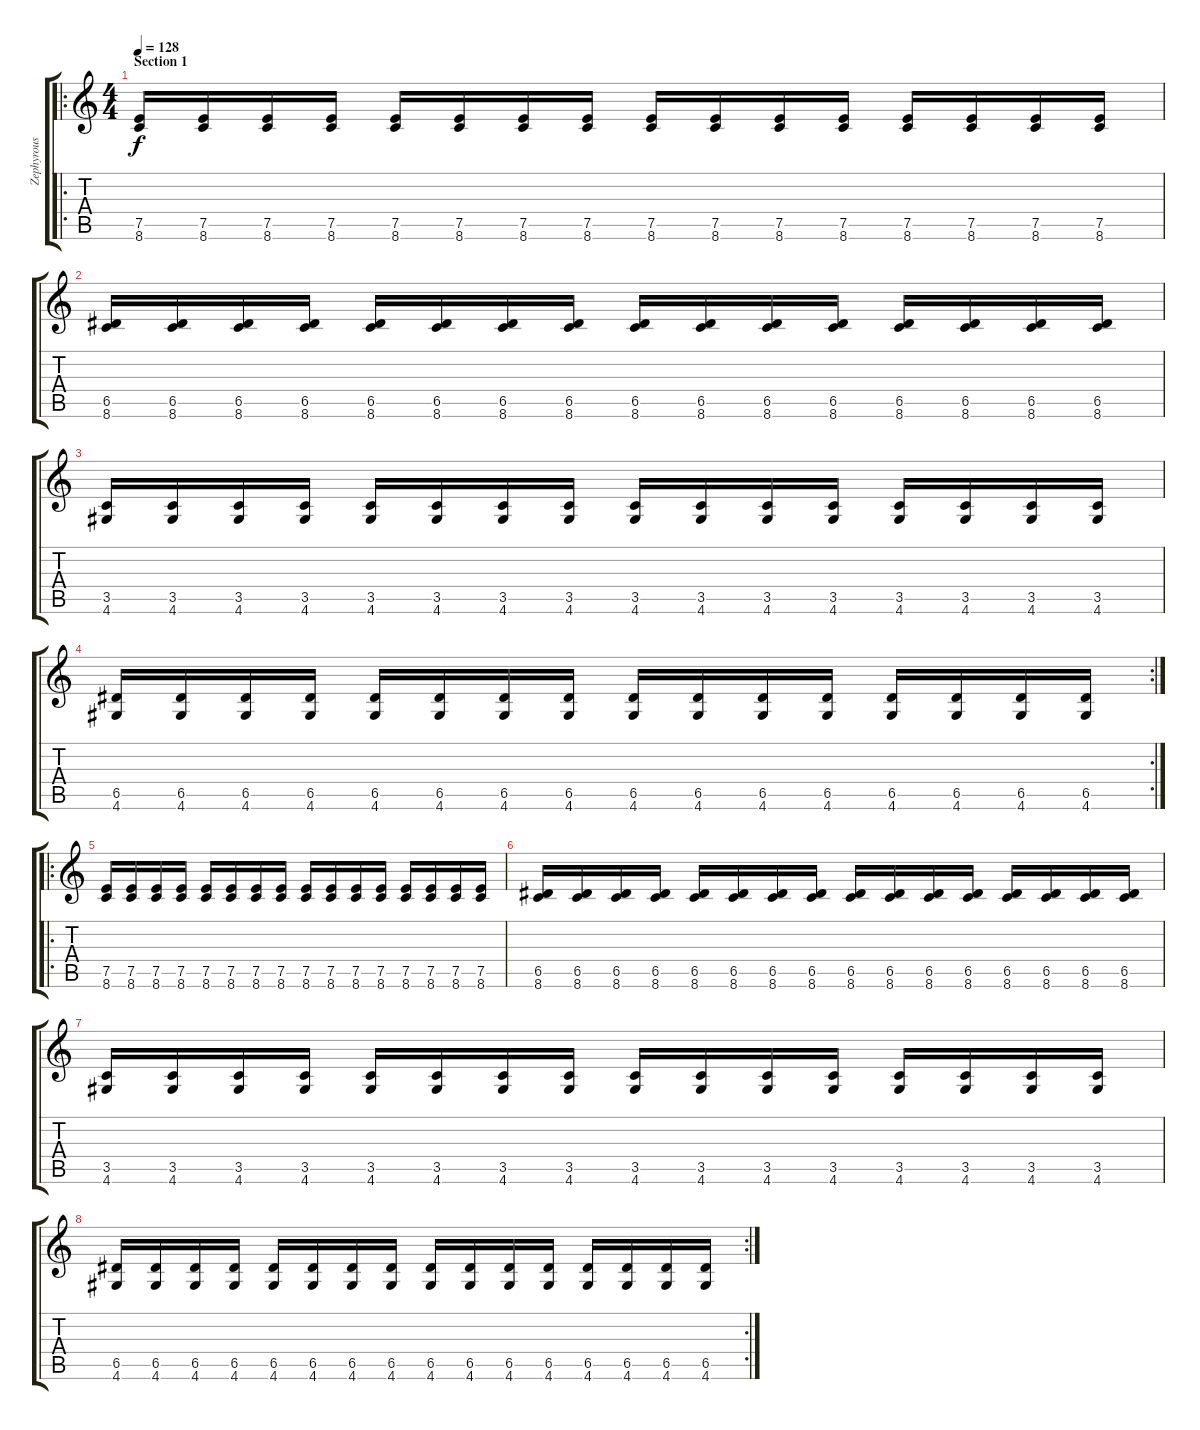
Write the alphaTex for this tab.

\track ("Zephyrous" "Zephyrous") {instrument distortionguitar}
\staff {score tabs}
\tuning (E4 B3 G3 D3 A2 E2) {hide}
\ro
\ts (4 4)
\section ("" "Section 1")
\tempo 128
\clef g2
\ks c
(7.5 8.6).16{dy f instrument distortionguitar} (7.5 8.6).16 (7.5 8.6).16 (7.5 8.6).16 (7.5 8.6).16 (7.5 8.6).16 (7.5 8.6).16 (7.5 8.6).16 (7.5 8.6).16 (7.5 8.6).16 (7.5 8.6).16 (7.5 8.6).16 (7.5 8.6).16 (7.5 8.6).16 (7.5 8.6).16 (7.5 8.6).16 |
(6.5 8.6).16 (6.5 8.6).16 (6.5 8.6).16 (6.5 8.6).16 (6.5 8.6).16 (6.5 8.6).16 (6.5 8.6).16 (6.5 8.6).16 (6.5 8.6).16 (6.5 8.6).16 (6.5 8.6).16 (6.5 8.6).16 (6.5 8.6).16 (6.5 8.6).16 (6.5 8.6).16 (6.5 8.6).16 |
(3.5 4.6).16 (3.5 4.6).16 (3.5 4.6).16 (3.5 4.6).16 (3.5 4.6).16 (3.5 4.6).16 (3.5 4.6).16 (3.5 4.6).16 (3.5 4.6).16 (3.5 4.6).16 (3.5 4.6).16 (3.5 4.6).16 (3.5 4.6).16 (3.5 4.6).16 (3.5 4.6).16 (3.5 4.6).16 |
\rc 2
(6.5 4.6).16 (6.5 4.6).16 (6.5 4.6).16 (6.5 4.6).16 (6.5 4.6).16 (6.5 4.6).16 (6.5 4.6).16 (6.5 4.6).16 (6.5 4.6).16 (6.5 4.6).16 (6.5 4.6).16 (6.5 4.6).16 (6.5 4.6).16 (6.5 4.6).16 (6.5 4.6).16 (6.5 4.6).16 |
\ro
(7.5 8.6).16 (7.5 8.6).16 (7.5 8.6).16 (7.5 8.6).16 (7.5 8.6).16 (7.5 8.6).16 (7.5 8.6).16 (7.5 8.6).16 (7.5 8.6).16 (7.5 8.6).16 (7.5 8.6).16 (7.5 8.6).16 (7.5 8.6).16 (7.5 8.6).16 (7.5 8.6).16 (7.5 8.6).16 |
(6.5 8.6).16 (6.5 8.6).16 (6.5 8.6).16 (6.5 8.6).16 (6.5 8.6).16 (6.5 8.6).16 (6.5 8.6).16 (6.5 8.6).16 (6.5 8.6).16 (6.5 8.6).16 (6.5 8.6).16 (6.5 8.6).16 (6.5 8.6).16 (6.5 8.6).16 (6.5 8.6).16 (6.5 8.6).16 |
(3.5 4.6).16 (3.5 4.6).16 (3.5 4.6).16 (3.5 4.6).16 (3.5 4.6).16 (3.5 4.6).16 (3.5 4.6).16 (3.5 4.6).16 (3.5 4.6).16 (3.5 4.6).16 (3.5 4.6).16 (3.5 4.6).16 (3.5 4.6).16 (3.5 4.6).16 (3.5 4.6).16 (3.5 4.6).16 |
\rc 2
(6.5 4.6).16 (6.5 4.6).16 (6.5 4.6).16 (6.5 4.6).16 (6.5 4.6).16 (6.5 4.6).16 (6.5 4.6).16 (6.5 4.6).16 (6.5 4.6).16 (6.5 4.6).16 (6.5 4.6).16 (6.5 4.6).16 (6.5 4.6).16 (6.5 4.6).16 (6.5 4.6).16 (6.5 4.6).16
